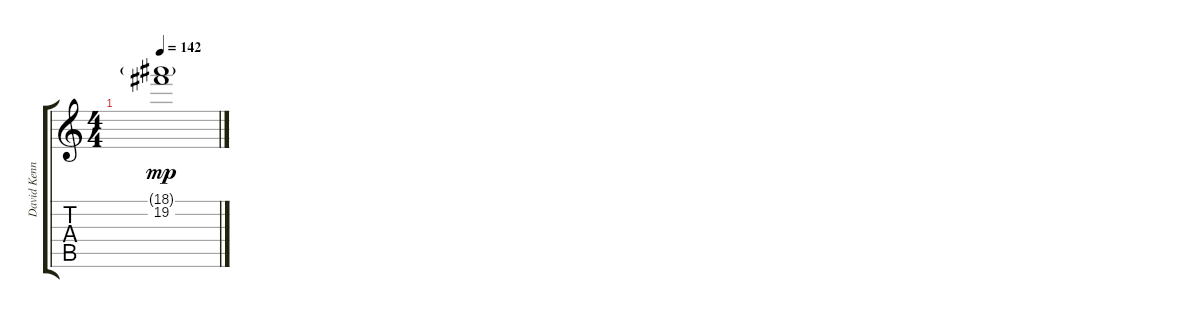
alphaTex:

\track ("David Kennedy" "David Kenn") {instrument electricguitarclean}
\staff {score tabs}
\tuning (E4 B3 G3 D3 A2 E2) {hide}
\ts (4 4)
\tempo 142
\clef g2
\ks c
(18.1{g} 19.2{t}).1{dy mp}
